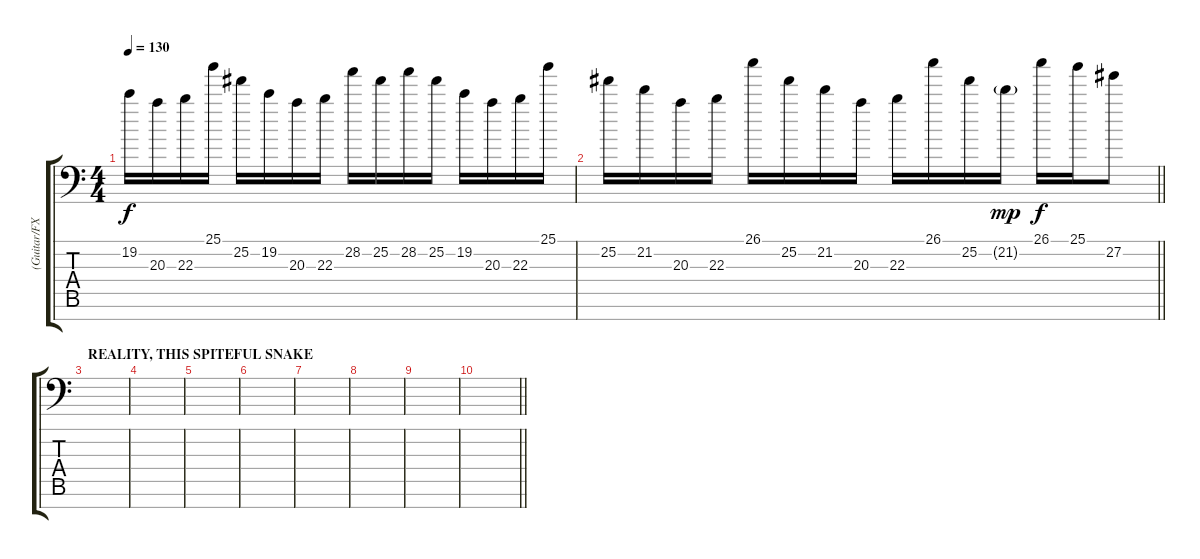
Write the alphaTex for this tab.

\track ("(Guitar/FX)" "(Guitar/FX") {instrument overdrivenguitar}
\staff {score tabs}
\tuning (Bb3 F3 Db3 Ab2 Eb2 Bb1 F1) {hide}
\ts (4 4)
\tempo 130
\clef f4
\ks c
19.2.16{dy f} 20.3.16 22.3.16 25.1.16 25.2.16 19.2.16 20.3.16 22.3.16 28.2.16 25.2.16 28.2.16 25.2.16 19.2.16 20.3.16 22.3.16 25.1.16 |
\barLineRight lightlight
25.2.16 21.2.16 20.3.16 22.3.16 26.1.16 25.2.16 21.2.16 20.3.16 22.3.16 26.1.16 25.2.16 21.2{g}.16{dy mp} 26.1.16{dy f} 25.1.16 27.2.8 |
\section ("" "REALITY, THIS SPITEFUL SNAKE")
|
|
|
|
|
|
|
\barLineRight lightlight
